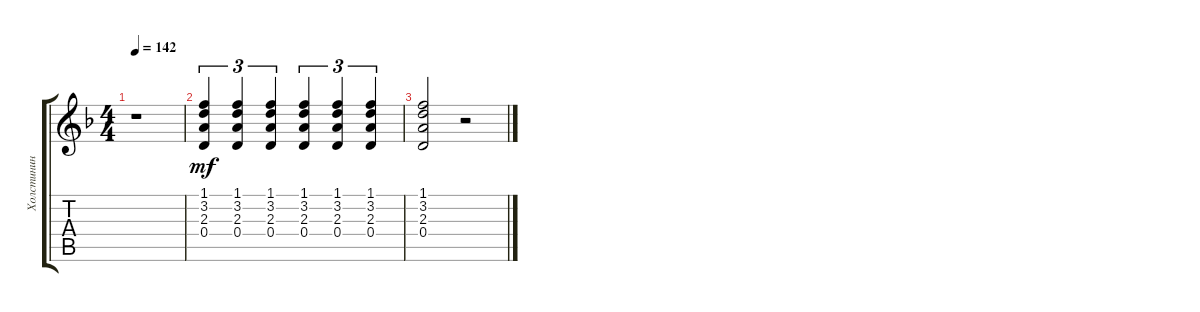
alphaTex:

\track ("Холстинин" "Холстинин") {instrument distortionguitar}
\staff {score tabs}
\tuning (E4 B3 G3 D3 A2 E2) {hide}
\ts (4 4)
\tempo 142
\clef g2
\ks dminor
r.1{dy mf} |
(1.1 3.2 2.3 0.4).4{tu (3 2)} (1.1 3.2 2.3 0.4).4{tu (3 2)} (1.1 3.2 2.3 0.4).4{tu (3 2)} (1.1 3.2 2.3 0.4).4{tu (3 2)} (1.1 3.2 2.3 0.4).4{tu (3 2)} (1.1 3.2 2.3 0.4).4{tu (3 2)} |
(1.1 3.2 2.3 0.4).2 r.2
